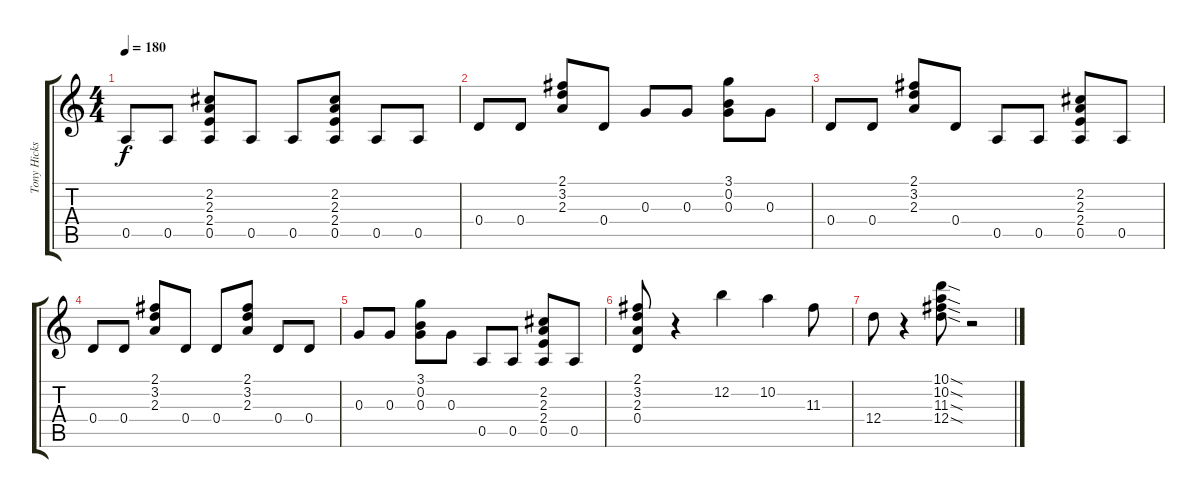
\track ("Tony Hicks" "Tony Hicks") {instrument electricguitarjazz}
\staff {score tabs}
\tuning (E4 B3 G3 D3 A2 E2) {hide}
\ts (4 4)
\tempo 180
\clef g2
\ks c
0.5.8{dy f} 0.5.8 (2.2 2.3 2.4 0.5).8 0.5.8 0.5.8 (2.2 2.3 2.4 0.5).8 0.5.8 0.5.8 |
0.4.8 0.4.8 (2.1 3.2 2.3).8 0.4.8 0.3.8 0.3.8 (3.1 0.2 0.3).8 0.3.8 |
0.4.8 0.4.8 (2.1 3.2 2.3).8 0.4.8 0.5.8 0.5.8 (2.2 2.3 2.4 0.5).8 0.5.8 |
0.4.8 0.4.8 (2.1 3.2 2.3).8 0.4.8 0.4.8 (2.1 3.2 2.3).8 0.4.8 0.4.8 |
0.3.8 0.3.8 (3.1 0.2 0.3).8 0.3.8 0.5.8 0.5.8 (2.2 2.3 2.4 0.5).8 0.5.8 |
(2.1 3.2 2.3 0.4).8 r.4 12.2.4 10.2.4 11.3.8 |
12.4.8 r.4 (10.1{sod} 10.2{sod} 11.3{sod} 12.4{sod}).8 r.2
